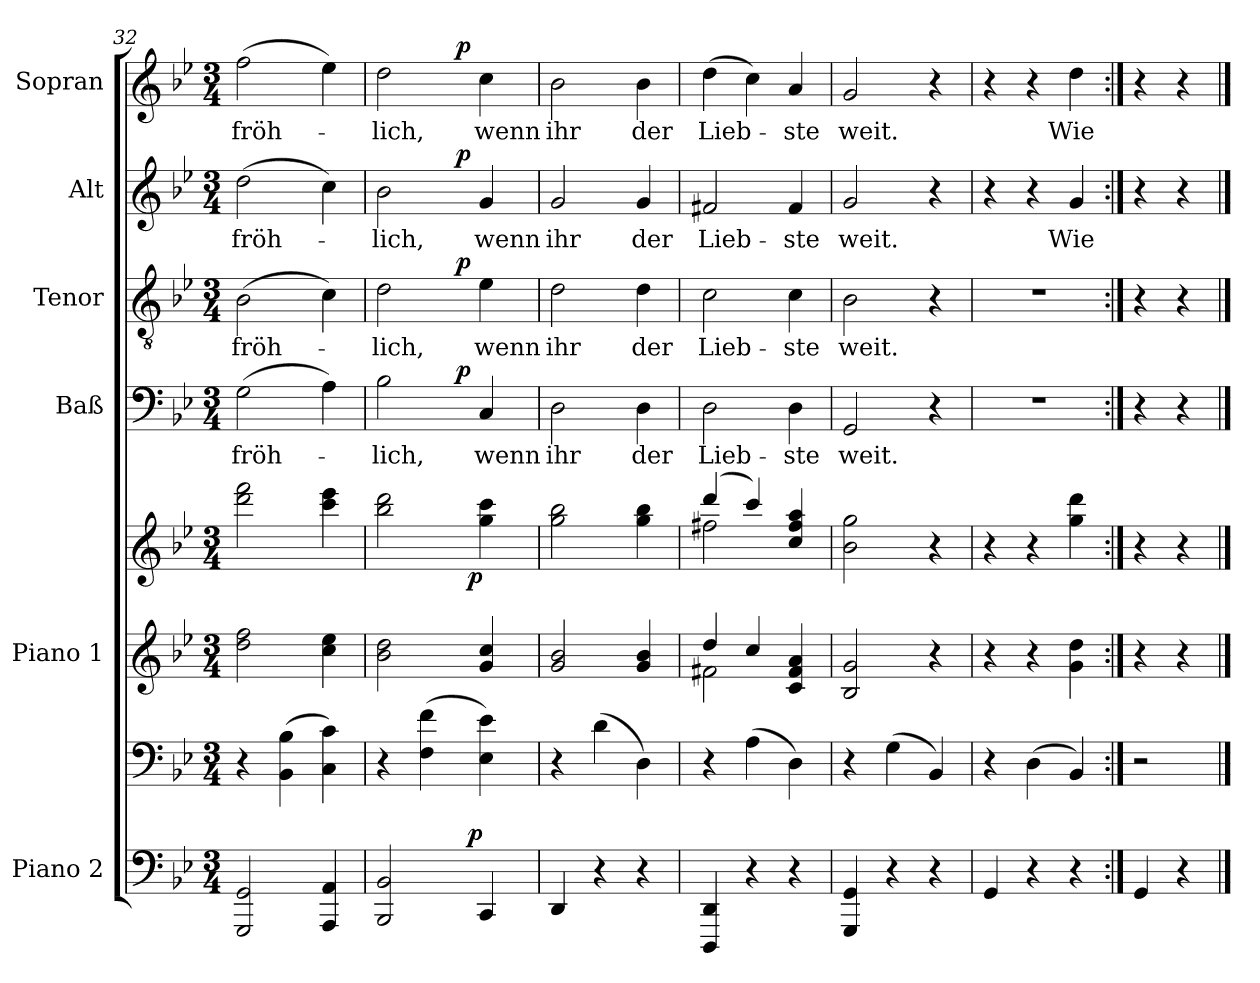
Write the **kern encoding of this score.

**kern	**kern	**dynam	**kern	**kern	**dynam	**kern	**text	**dynam	**kern	**text	**dynam	**kern	**text	**dynam	**kern	**text	**dynam
*part6	*part6	*part6	*part5	*part5	*part5	*part4	*part4	*part4	*part3	*part3	*part3	*part2	*part2	*part2	*part1	*part1	*part1
*staff8	*staff7	*staff7/8	*staff6	*staff5	*staff5/6	*staff4	*staff4	*staff4	*staff3	*staff3	*staff3	*staff2	*staff2	*staff2	*staff1	*staff1	*staff1
*I"Piano 2	*	*	*I"Piano 1	*	*	*I"Baß	*	*	*I"Tenor	*	*	*I"Alt	*	*	*I"Sopran	*	*
*clefF4	*clefF4	*	*clefG2	*clefG2	*	*clefF4	*	*	*clefGv2	*	*	*clefG2	*	*	*clefG2	*	*
*k[b-e-]	*k[b-e-]	*	*k[b-e-]	*k[b-e-]	*	*k[b-e-]	*	*	*k[b-e-]	*	*	*k[b-e-]	*	*	*k[b-e-]	*	*
*g:	*g:	*	*g:	*g:	*	*g:	*	*	*g:	*	*	*g:	*	*	*g:	*	*
*M3/4	*M3/4	*	*M3/4	*M3/4	*	*M3/4	*	*	*M3/4	*	*	*M3/4	*	*	*M3/4	*	*
=32	=32	=32	=32	=32	=32	=32	=32	=32	=32	=32	=32	=32	=32	=32	=32	=32	=32
2GGG/ 2GG/	4r	.	2dd\ 2ff\	2ddd\ 2fff\	.	(2G\	fröh-	.	(2B-\	fröh-	.	(2dd\	fröh-	.	(2ff\	fröh-	.
.	(4BB-\ 4B-\	.	.	.	.	.	.	.	.	.	.	.	.	.	.	.	.
4AAA/ 4AA/	4C\ 4c\)	.	4cc\ 4ee-\	4ccc\ 4eee-\	.	4A\)	.	.	4c\)	.	.	4cc\)	.	.	4ee-\)	.	.
=33	=33	=33	=33	=33	=33	=33	=33	=33	=33	=33	=33	=33	=33	=33	=33	=33	=33
*^	*	*	*	*^	*	*^	*	*	*^	*	*	*^	*	*	*^	*	*
2BBB-/ 2BB-/	4...ryy	4r	.	2b-\ 2dd\	2bb-\ 2ddd\	4...ryy	.	2B-\	4..ryy	-lich,	.	2d\	4..ryy	-lich,	.	2b-\	4..ryy	-lich,	.	2dd\	4..ryy	-lich,	.
.	.	(4F\ 4f\	.	.	.	.	.	.	.	.	.	.	.	.	.	.	.	.	.	.	.	.	.
!	!	!	!	!	!	!	!	!	!	!	!LO:DY:a	!	!	!	!LO:DY:a	!	!	!	!LO:DY:a	!	!	!	!LO:DY:a
.	.	.	.	.	.	.	.	.	4ryy	.	p	.	4ryy	.	p	.	4ryy	.	p	.	4ryy	.	p
!	!	!	!LO:DY:a=2	!	!	!	!LO:DY:b	!	!	!	!	!	!	!	!	!	!	!	!	!	!	!	!
.	4ryy	.	p	.	.	4ryy	p	.	.	.	.	.	.	.	.	.	.	.	.	.	.	.	.
4CC/	.	4E-\ 4e-\)	.	4g/ 4cc/	4gg\ 4ccc\	.	.	4C/	.	wenn	.	4e-\	.	wenn	.	4g/	.	wenn	.	4cc\	.	wenn	.
.	.	.	.	.	.	.	.	.	16ryy	.	.	.	16ryy	.	.	.	16ryy	.	.	.	16ryy	.	.
.	32ryy	.	.	.	.	32ryy	.	.	.	.	.	.	.	.	.	.	.	.	.	.	.	.	.
*	*	*	*	*	*v	*v	*	*	*	*	*	*v	*v	*	*	*v	*v	*	*	*v	*v	*	*
*v	*v	*	*	*	*	*	*v	*v	*	*	*	*	*	*	*	*	*	*	*
!!LO:LB:g=z
=34	=34	=34	=34	=34	=34	=34	=34	=34	=34	=34	=34	=34	=34	=34	=34	=34	=34
4DD/	4r	.	2g/ 2b-/	2gg\ 2bb-\	.	2D\	ihr	.	2d\	ihr	.	2g/	ihr	.	2b-\	ihr	.
4r	(4d\	.	.	.	.	.	.	.	.	.	.	.	.	.	.	.	.
4r	4D\)	.	4g/ 4b-/	4gg\ 4bb-\	.	4D\	der	.	4d\	der	.	4g/	der	.	4b-\	der	.
=35	=35	=35	=35	=35	=35	=35	=35	=35	=35	=35	=35	=35	=35	=35	=35	=35	=35
*	*	*	*^	*^	*	*	*	*	*	*	*	*	*	*	*	*	*
4DDD/ 4DD/	4r	.	4dd/	2f#X\	(4ddd/	2ff#X\	.	2D\	Lieb-	.	2c\	Lieb-	.	2f#X/	Lieb-	.	(4dd\	Lieb-	.
4r	(4A\	.	4cc/	.	4ccc/)	.	.	.	.	.	.	.	.	.	.	.	4cc\)	.	.
4r	4D\)	.	4c/ 4f#/ 4a/	4ryy	4cc/ 4ff#/ 4aa/	4ryy	.	4D\	-ste	.	4c\	-ste	.	4f#/	-ste	.	4a/	-ste	.
*	*	*	*v	*v	*	*	*	*	*	*	*	*	*	*	*	*	*	*	*
*	*	*	*	*v	*v	*	*	*	*	*	*	*	*	*	*	*	*	*
=36	=36	=36	=36	=36	=36	=36	=36	=36	=36	=36	=36	=36	=36	=36	=36	=36	=36
4GGG/ 4GG/	4r	.	2B-/ 2g/	2b-\ 2gg\	.	2GG/	weit.	.	2B-\	weit.	.	2g/	weit.	.	2g/	weit.	.
4r	(4G\	.	.	.	.	.	.	.	.	.	.	.	.	.	.	.	.
4r	4BB-/)	.	4r	4r	.	4r	.	.	4r	.	.	4r	.	.	4r	.	.
=37	=37	=37	=37	=37	=37	=37	=37	=37	=37	=37	=37	=37	=37	=37	=37	=37	=37
4GG/	4r	.	4r	4r	.	2.r	.	.	2.r	.	.	4r	.	.	4r	.	.
4r	(4D\	.	4r	4r	.	.	.	.	.	.	.	4r	.	.	4r	.	.
4r	4BB-/)	.	4g\ 4dd\	4gg\ 4ddd\	.	.	.	.	.	.	.	4g/	Wie	.	4dd\	Wie	.
=38:|!	=38:|!	=38:|!	=38:|!	=38:|!	=38:|!	=38:|!	=38:|!	=38:|!	=38:|!	=38:|!	=38:|!	=38:|!	=38:|!	=38:|!	=38:|!	=38:|!	=38:|!
4GG/	2r	.	4r	4r	.	4r	.	.	4r	.	.	4r	.	.	4r	.	.
4r	.	.	4r	4r	.	4r	.	.	4r	.	.	4r	.	.	4r	.	.
==	==	==	==	==	==	==	==	==	==	==	==	==	==	==	==	==	==
*-	*-	*-	*-	*-	*-	*-	*-	*-	*-	*-	*-	*-	*-	*-	*-	*-	*-
